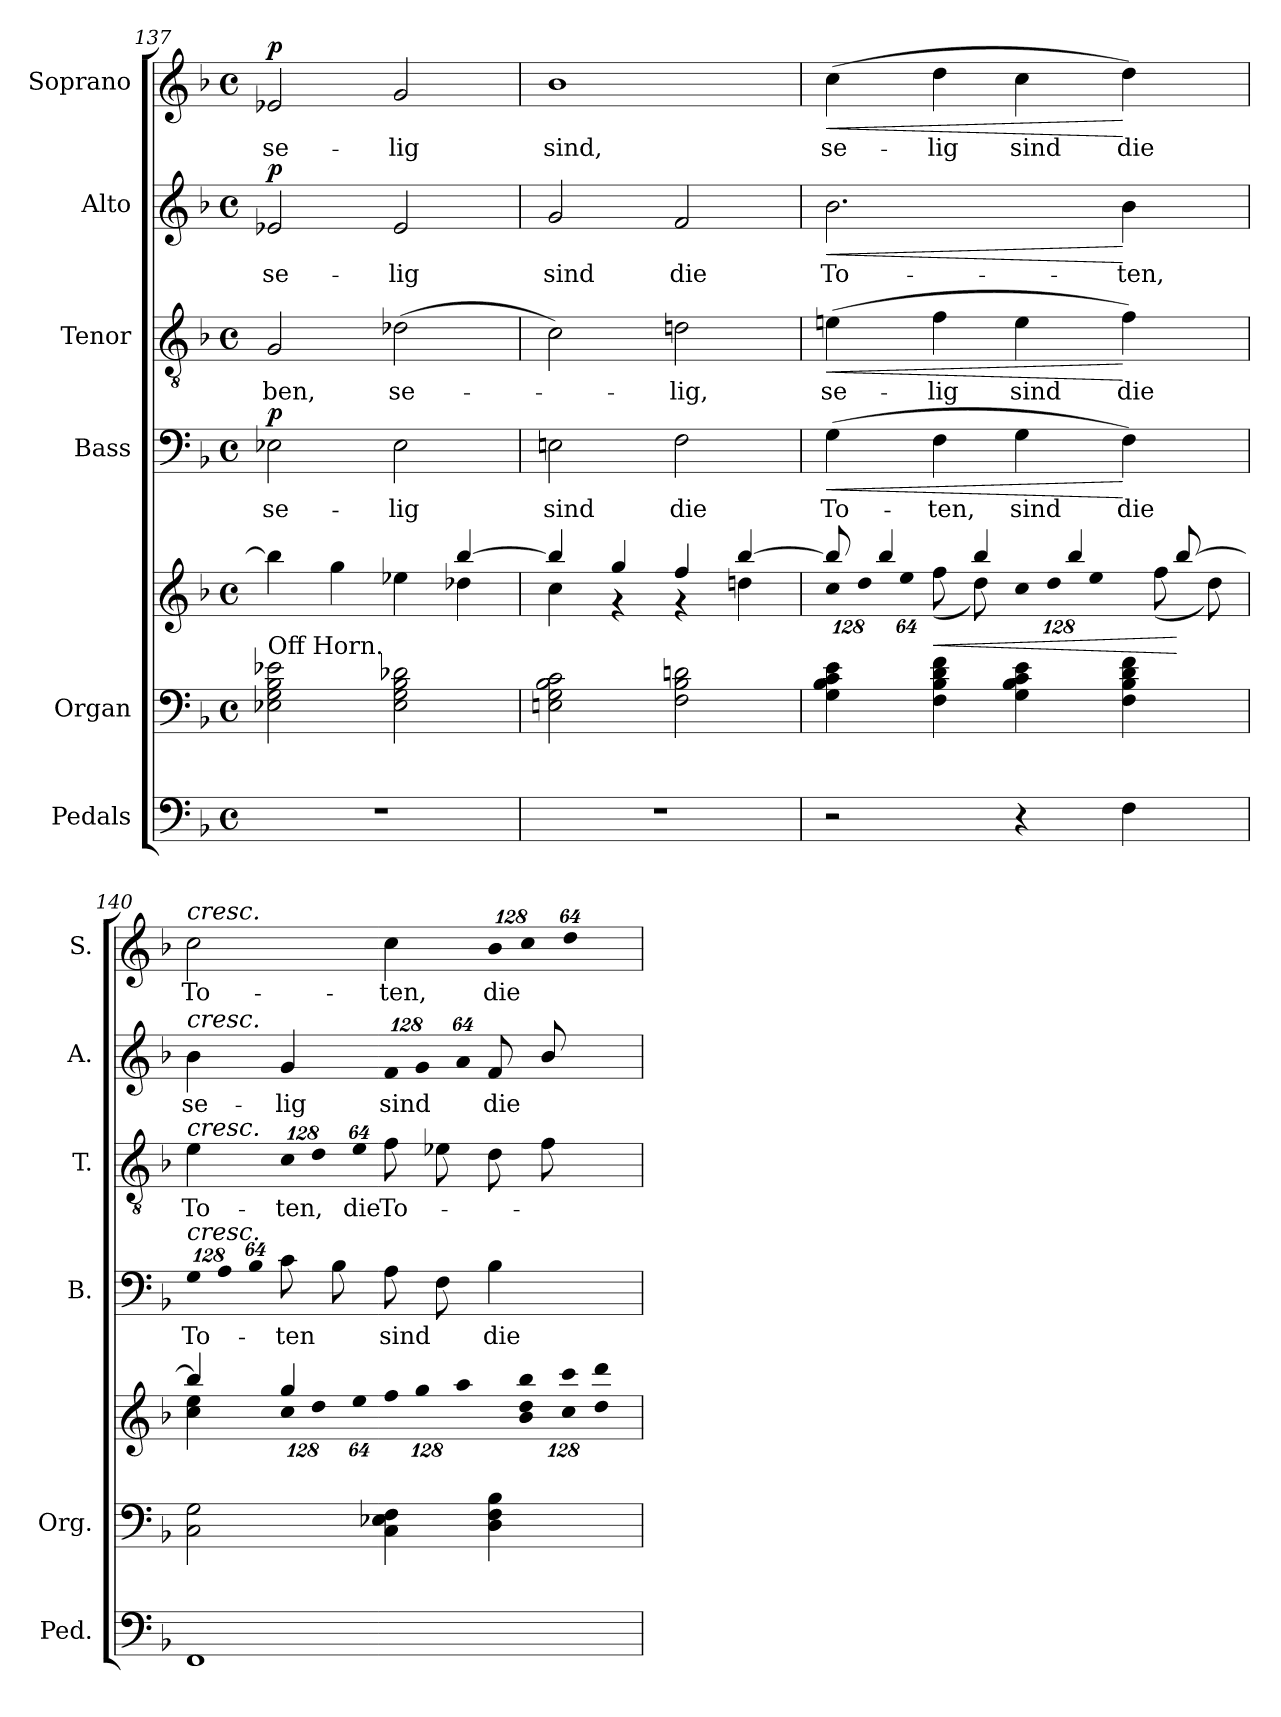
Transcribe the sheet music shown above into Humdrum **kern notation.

**kern	**kern	**kern	**dynam	**kern	**text	**dynam	**kern	**text	**dynam	**kern	**text	**dynam	**kern	**text	**dynam
*part6	*part5	*part5	*part5	*part4	*part4	*part4	*part3	*part3	*part3	*part2	*part2	*part2	*part1	*part1	*part1
*staff7	*staff6	*staff5	*staff5/6	*staff4	*staff4	*staff4	*staff3	*staff3	*staff3	*staff2	*staff2	*staff2	*staff1	*staff1	*staff1
*I"Pedals	*I"Organ	*	*	*I"Bass	*	*	*I"Tenor	*	*	*I"Alto	*	*	*I"Soprano	*	*
*I'Ped.	*I'Org.	*	*	*I'B.	*	*	*I'T.	*	*	*I'A.	*	*	*I'S.	*	*
*clefF4	*clefF4	*clefG2	*	*clefF4	*	*	*clefGv2	*	*	*clefG2	*	*	*clefG2	*	*
*	*	*	*	*	*	*	*ITrd7c12	*	*	*	*	*	*	*	*
*k[b-]	*k[b-]	*k[b-]	*	*k[b-]	*	*	*k[b-]	*	*	*k[b-]	*	*	*k[b-]	*	*
*F:	*F:	*F:	*	*F:	*	*	*F:	*	*	*F:	*	*	*F:	*	*
*M4/4	*M4/4	*M4/4	*	*M4/4	*	*	*M4/4	*	*	*M4/4	*	*	*M4/4	*	*
*met(c)	*met(c)	*met(c)	*	*met(c)	*	*	*met(c)	*	*	*met(c)	*	*	*met(c)	*	*
=137	=137	=137	=137	=137	=137	=137	=137	=137	=137	=137	=137	=137	=137	=137	=137
*	*	*^	*	*	*	*	*	*	*	*	*	*	*	*	*
!	!	!	!	!	!	!LO:LY:b:color=#000000	!	!	!	!	!	!	!	!	!	!
!	!	!	!	!	!	!	!	!	!LO:LY:b:color=#000000	!	!	!	!	!	!	!
!	!	!	!	!	!	!	!	!	!	!	!	!LO:LY:b:color=#000000	!	!	!	!
!	!LO:TX:a:t=Off Horn.	!	!	!	!	!	!	!	!	!	!	!	!	!	!	!
!	!	!	!	!	!	!	!	!	!	!	!	!	!	!	!LO:LY:b:color=#000000	!
1r	2E-Xi\ 2Gi 2B-i 2e-Xi	4bb-i\]	2.ryy	.	2E-Xi\	se-	p	2GGi/	-ben,	.	2e-Xi/	se-	p	2e-Xi/	se-	p
.	.	4ggi\	.	.	.	.	.	.	.	.	.	.	.	.	.	.
!	!	!	!	!	!	!LO:LY:b:color=#000000	!	!	!	!	!	!	!	!	!	!
!	!	!	!	!	!	!	!	!	!LO:LY:b:color=#000000	!	!	!	!	!	!	!
!	!	!	!	!	!	!	!	!	!	!	!	!LO:LY:b:color=#000000	!	!	!	!
!	!	!	!	!	!	!	!	!	!	!	!	!	!	!	!LO:LY:b:color=#000000	!
.	2E-i\ 2Gi 2B-i 2d-Xi	4ee-Xi\	.	.	2E-i\	-lig	.	(2D-Xi\	se-	.	2e-i/	-lig	.	2gi/	-lig	.
.	.	[4bb-i/	4dd-Xi\	.	.	.	.	.	.	.	.	.	.	.	.	.
=138	=138	=138	=138	=138	=138	=138	=138	=138	=138	=138	=138	=138	=138	=138	=138	=138
!	!	!	!	!	!	!LO:LY:b:color=#000000	!	!	!	!	!	!	!	!	!	!
!	!	!	!	!	!	!	!	!	!	!	!	!LO:LY:b:color=#000000	!	!	!	!
!	!	!	!	!	!	!	!	!	!	!	!	!	!	!	!LO:LY:b:color=#000000	!
1r	2Eni\ 2Gi 2B-i 2ci	4bb-i/]	4cci\	.	2Eni\	sind	.	2Ci\)	.	.	2gi/	sind	.	1b-i	sind,	.
.	.	4ggi/	4r	.	.	.	.	.	.	.	.	.	.	.	.	.
!	!	!	!	!	!	!LO:LY:b:color=#000000	!	!	!	!	!	!	!	!	!	!
!	!	!	!	!	!	!	!	!	!LO:LY:b:color=#000000	!	!	!	!	!	!	!
!	!	!	!	!	!	!	!	!	!	!	!	!LO:LY:b:color=#000000	!	!	!	!
.	2Fi\ 2B-i 2dni	4ffi/	4r	.	2Fi\	die	.	2Dni\	-lig,	.	2fi/	die	.	.	.	.
.	.	[4bb-i/	4ddni\	.	.	.	.	.	.	.	.	.	.	.	.	.
=139	=139	=139	=139	=139	=139	=139	=139	=139	=139	=139	=139	=139	=139	=139	=139	=139
*	*	*	*Xbrackettup	*	*	*	*	*	*	*	*	*	*	*	*	*
!	!	!	!LO:N:vis=8	!	!	!	!	!	!	!	!	!	!	!	!	!
!	!	!	!	!	!	!LO:LY:b:color=#000000	!LO:HP:b	!	!	!	!	!	!	!	!	!
!	!	!	!	!	!	!	!	!	!LO:LY:b:color=#000000	!LO:HP:b	!	!	!	!	!	!
!	!	!	!	!	!	!	!	!	!	!	!	!LO:LY:b:color=#000000	!LO:HP:b	!	!	!
!	!	!	!	!	!	!	!	!	!	!	!	!	!	!	!LO:LY:b:color=#000000	!LO:HP:b
2r	4Gi\ 4B-i 4ci 4ei	8bb-i/]	1024%85cci\	.	(4Gi\	To-	<	(4Eni\	se-	<	2.b-i\	To-	<	(4cci\	se-	<
!	!	!	!LO:N:vis=8	!	!	!	!	!	!	!	!	!	!	!	!	!
.	.	.	1024%85ddi\	.	.	.	.	.	.	.	.	.	.	.	.	.
.	.	4bb-i/	.	.	.	.	.	.	.	.	.	.	.	.	.	.
!	!	!	!LO:N:vis=8	!	!	!	!	!	!	!	!	!	!	!	!	!
.	.	.	512%43eei\	.	.	.	.	.	.	.	.	.	.	.	.	.
!	!	!	!	!LO:HP:b	!	!	!	!	!	!	!	!	!	!	!	!
!	!	!	!	!	!	!LO:LY:b:color=#000000	!	!	!	!	!	!	!	!	!	!
!	!	!	!	!	!	!	!	!	!LO:LY:b:color=#000000	!	!	!	!	!	!	!
!	!	!	!	!	!	!	!	!	!	!	!	!	!	!	!LO:LY:b:color=#000000	!
.	4Fi\ 4B-i 4di 4fi	.	(8ffi\	<	4Fi\	-ten,	.	4Fi\	-lig	.	.	.	.	4ddi\	-lig	.
.	.	4bb-i/	8ddi\)	.	.	.	.	.	.	.	.	.	.	.	.	.
!	!	!	!LO:N:vis=8	!	!	!	!	!	!	!	!	!	!	!	!	!
!	!	!	!	!	!	!LO:LY:b:color=#000000	!	!	!	!	!	!	!	!	!	!
!	!	!	!	!	!	!	!	!	!LO:LY:b:color=#000000	!	!	!	!	!	!	!
!	!	!	!	!	!	!	!	!	!	!	!	!	!	!	!LO:LY:b:color=#000000	!
4r	4Gi\ 4B-i 4ci 4ei	.	1024%85cci\	.	4Gi\	sind	.	4Ei\	sind	.	.	.	.	4cci\	sind	.
!	!	!	!LO:N:vis=8	!	!	!	!	!	!	!	!	!	!	!	!	!
.	.	.	1024%85ddi\	.	.	.	.	.	.	.	.	.	.	.	.	.
.	.	4bb-i/	.	.	.	.	.	.	.	.	.	.	.	.	.	.
!	!	!	!LO:N:vis=8	!	!	!	!	!	!	!	!	!	!	!	!	!
.	.	.	512%43eei\	.	.	.	.	.	.	.	.	.	.	.	.	.
!	!	!	!	!	!	!LO:LY:b:color=#000000	!	!	!	!	!	!	!	!	!	!
!	!	!	!	!	!	!	!	!	!LO:LY:b:color=#000000	!	!	!	!	!	!	!
!	!	!	!	!	!	!	!	!	!	!	!	!LO:LY:b:color=#000000	!	!	!	!
!	!	!	!	!	!	!	!	!	!	!	!	!	!	!	!LO:LY:b:color=#000000	!
4Fi\	4Fi\ 4B-i 4di 4fi	.	(8ffi\	.	4Fi\)	die	[	4Fi\)	die	[	4b-i\	-ten,	[	4ddi\)	die	[
.	.	[8bb-i/	8ddi\)	[	.	.	.	.	.	.	.	.	.	.	.	.
!!LO:PB:g=z
=140	=140	=140	=140	=140	=140	=140	=140	=140	=140	=140	=140	=140	=140	=140	=140	=140
*	*	*	*	*	*Xbrackettup	*	*	*	*	*	*	*	*	*	*	*
!	!	!	!	!	!LO:N:vis=8	!	!	!	!	!	!	!	!	!	!	!
!	!	!	!	!	!	!LO:LY:b:color=#000000	!	!	!	!	!	!	!	!	!	!
!	!	!	!	!	!	!	!	!	!LO:LY:b:color=#000000	!	!	!	!	!	!	!
!	!	!	!	!	!	!	!	!	!	!	!	!LO:LY:b:color=#000000	!	!	!	!
!	!	!	!	!	!	!	!	!	!	!	!	!	!	!LO:TX:a:i:t=cresc.	!	!
!	!	!	!	!	!	!	!	!	!	!	!LO:TX:a:i:t=cresc.	!	!	!	!	!
!	!	!	!	!	!	!	!	!LO:TX:a:i:t=cresc.	!	!	!	!	!	!	!	!
!	!	!	!	!	!LO:TX:a:i:t=cresc.	!	!	!	!	!	!	!	!	!	!	!
!	!	!	!	!	!	!	!	!	!	!	!	!	!	!	!LO:LY:b:color=#000000	!
1FFi	2Ci\ 2Gi	4bb-i/]	4cci\ 4eei	.	1024%85Gi\	To-	.	4Ei\	To-	.	4b-i\	se-	.	2cci\	To-	.
!	!	!	!	!	!LO:N:vis=8	!	!	!	!	!	!	!	!	!	!	!
.	.	.	.	.	1024%85Ai\	.	.	.	.	.	.	.	.	.	.	.
!	!	!	!	!	!LO:N:vis=8	!	!	!	!	!	!	!	!	!	!	!
.	.	.	.	.	512%43B-i\	.	.	.	.	.	.	.	.	.	.	.
!	!	!	!LO:N:vis=8	!	!	!	!	!	!	!	!	!	!	!	!	!
!	!	!	!	!	!	!LO:LY:b:color=#000000	!	!	!	!	!	!	!	!	!	!
*	*	*	*	*	*	*	*	*Xbrackettup	*	*	*	*	*	*	*	*
!	!	!	!	!	!	!	!	!LO:N:vis=8	!	!	!	!	!	!	!	!
!	!	!	!	!	!	!	!	!	!LO:LY:b:color=#000000	!	!	!	!	!	!	!
!	!	!	!	!	!	!	!	!	!	!	!	!LO:LY:b:color=#000000	!	!	!	!
.	.	4ggi/	1024%85cci\	.	8ci\	-ten	.	1024%85Ci\	-ten,	.	4gi/	-lig	.	.	.	.
!	!	!	!LO:N:vis=8	!	!	!	!	!LO:N:vis=8	!	!	!	!	!	!	!	!
.	.	.	1024%85ddi\	.	.	.	.	1024%85Di\	.	.	.	.	.	.	.	.
.	.	.	.	.	8B-i\	.	.	.	.	.	.	.	.	.	.	.
!	!	!	!LO:N:vis=8	!	!	!	!	!LO:N:vis=8	!	!	!	!	!	!	!	!
!	!	!	!	!	!	!	!	!	!LO:LY:b:color=#000000	!	!	!	!	!	!	!
.	.	.	512%43eei\	.	.	.	.	512%43Ei\	die	.	.	.	.	.	.	.
!	!	!	!LO:N:vis=8	!	!	!	!	!	!	!	!	!	!	!	!	!
!	!	!	!	!	!	!LO:LY:b:color=#000000	!	!	!	!	!	!	!	!	!	!
!	!	!	!	!	!	!	!	!	!LO:LY:b:color=#000000	!	!	!	!	!	!	!
*	*	*	*	*	*	*	*	*	*	*	*Xbrackettup	*	*	*	*	*
!	!	!	!	!	!	!	!	!	!	!	!LO:N:vis=8	!	!	!	!	!
!	!	!	!	!	!	!	!	!	!	!	!	!LO:LY:b:color=#000000	!	!	!	!
!	!	!	!	!	!	!	!	!	!	!	!	!	!	!	!LO:LY:b:color=#000000	!
.	4Ci\ 4E-Xi 4Fi	2ryy	1024%85ffi\	.	8Ai\	sind	.	8Fi\	To-	.	1024%85fi/	sind	.	4cci\	-ten,	.
!	!	!	!LO:N:vis=8	!	!	!	!	!	!	!	!LO:N:vis=8	!	!	!	!	!
.	.	.	1024%85ggi\	.	.	.	.	.	.	.	1024%85gi/	.	.	.	.	.
.	.	.	.	.	8Fi\	.	.	8E-Xi\	.	.	.	.	.	.	.	.
!	!	!	!LO:N:vis=8	!	!	!	!	!	!	!	!LO:N:vis=8	!	!	!	!	!
.	.	.	512%43aai\	.	.	.	.	.	.	.	512%43ai/	.	.	.	.	.
!	!	!	!LO:N:vis=8	!	!	!	!	!	!	!	!	!	!	!	!	!
!	!	!	!	!	!	!LO:LY:b:color=#000000	!	!	!	!	!	!	!	!	!	!
!	!	!	!	!	!	!	!	!	!	!	!	!LO:LY:b:color=#000000	!	!	!	!
*	*	*	*	*	*	*	*	*	*	*	*	*	*	*Xbrackettup	*	*
!	!	!	!	!	!	!	!	!	!	!	!	!	!	!LO:N:vis=8	!	!
!	!	!	!	!	!	!	!	!	!	!	!	!	!	!	!LO:LY:b:color=#000000	!
.	4Di\ 4Fi 4B-i	.	1024%85b-i\ 1024%85ddi 1024%85bb-i	.	4B-i\	die	.	8Di\	.	.	8fi/	die	.	1024%85b-i\	die	.
!	!	!	!LO:N:vis=8	!	!	!	!	!	!	!	!	!	!	!LO:N:vis=8	!	!
.	.	.	1024%85cci\ 1024%85ccci	.	.	.	.	.	.	.	.	.	.	1024%85cci\	.	.
.	.	.	.	.	.	.	.	8Fi\	.	.	8b-i/	.	.	.	.	.
!	!	!	!LO:N:vis=8	!	!	!	!	!	!	!	!	!	!	!LO:N:vis=8	!	!
.	.	.	512%43ddi\ 512%43dddi	.	.	.	.	.	.	.	.	.	.	512%43ddi\	.	.
*	*	*v	*v	*	*	*	*	*	*	*	*	*	*	*	*	*
=	=	=	=	=	=	=	=	=	=	=	=	=	=	=	=
*-	*-	*-	*-	*-	*-	*-	*-	*-	*-	*-	*-	*-	*-	*-	*-
